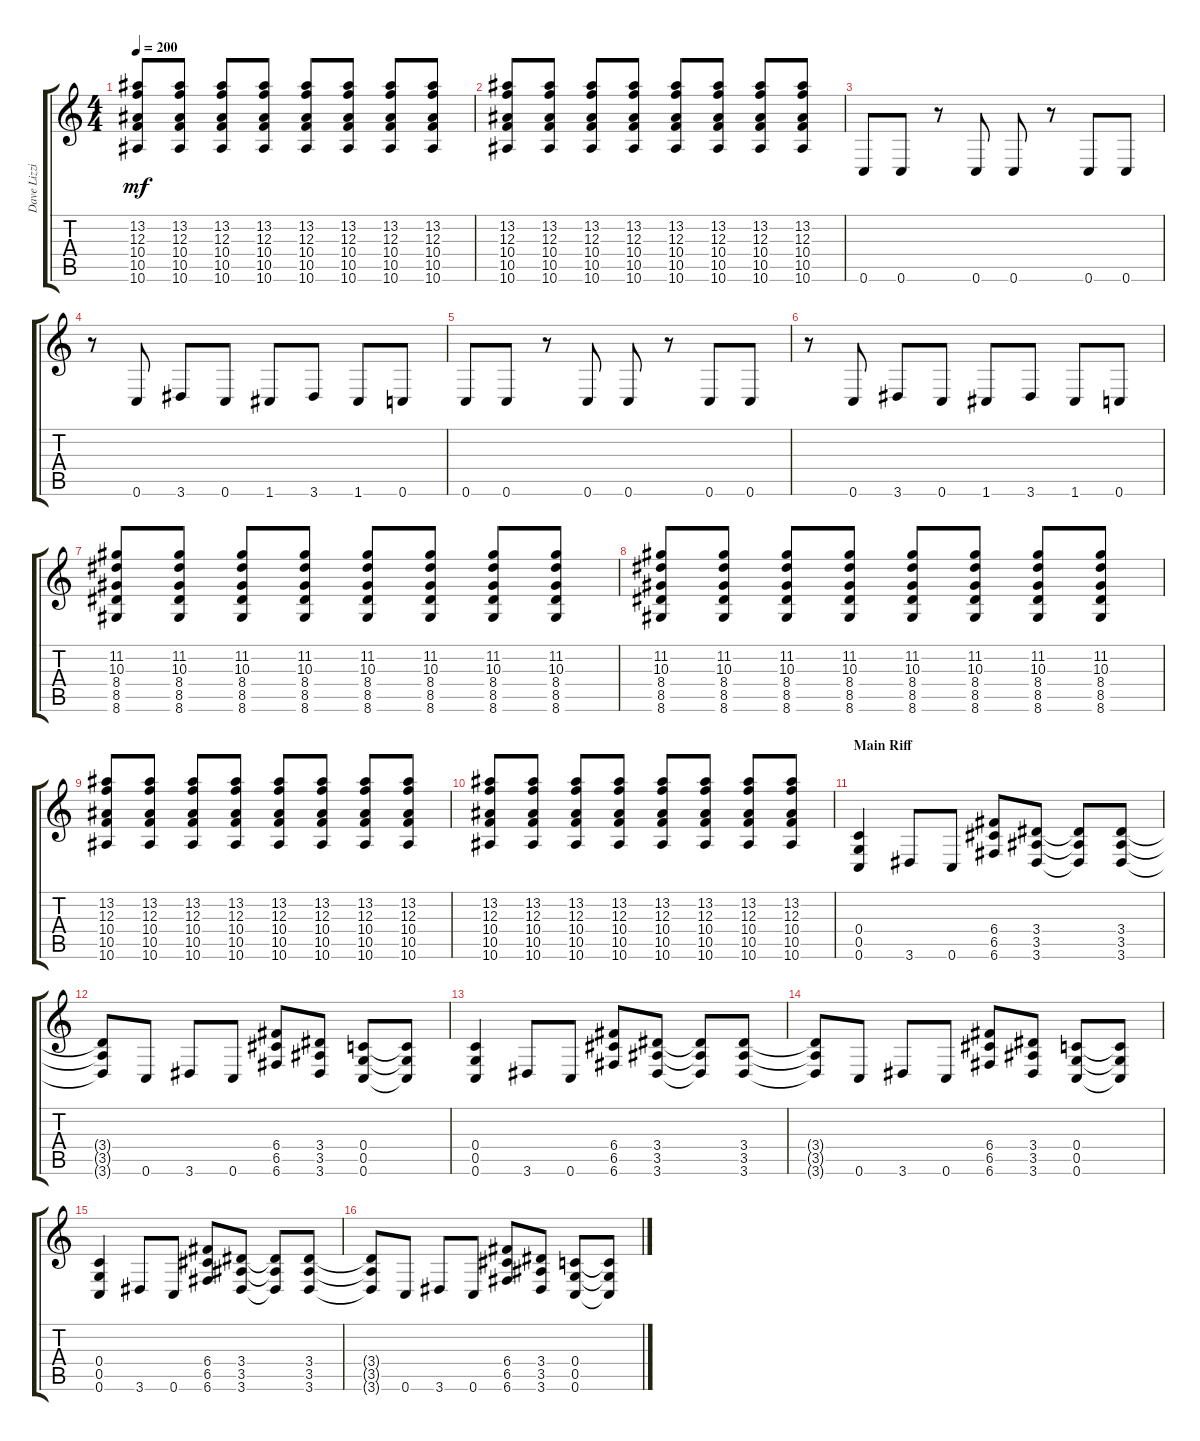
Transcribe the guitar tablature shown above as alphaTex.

\track ("Dave Lizzio" "Dave Lizzi") {instrument distortionguitar}
\staff {score tabs}
\tuning (D4 A3 F3 C3 G2 C2) {hide}
\ts (4 4)
\tempo 200
\clef g2
\ks c
(13.2 12.3 10.4 10.5 10.6).8{dy mf} (13.2 12.3 10.4 10.5 10.6).8 (13.2 12.3 10.4 10.5 10.6).8 (13.2 12.3 10.4 10.5 10.6).8 (13.2 12.3 10.4 10.5 10.6).8 (13.2 12.3 10.4 10.5 10.6).8 (13.2 12.3 10.4 10.5 10.6).8 (13.2 12.3 10.4 10.5 10.6).8 |
(13.2 12.3 10.4 10.5 10.6).8 (13.2 12.3 10.4 10.5 10.6).8 (13.2 12.3 10.4 10.5 10.6).8 (13.2 12.3 10.4 10.5 10.6).8 (13.2 12.3 10.4 10.5 10.6).8 (13.2 12.3 10.4 10.5 10.6).8 (13.2 12.3 10.4 10.5 10.6).8 (13.2 12.3 10.4 10.5 10.6).8 |
0.6.8 0.6.8 r.8 0.6.8 0.6.8 r.8 0.6.8 0.6.8 |
r.8 0.6.8 3.6.8 0.6.8 1.6.8 3.6.8 1.6.8 0.6.8 |
0.6.8 0.6.8 r.8 0.6.8 0.6.8 r.8 0.6.8 0.6.8 |
r.8 0.6.8 3.6.8 0.6.8 1.6.8 3.6.8 1.6.8 0.6.8 |
(11.2 10.3 8.4 8.5 8.6).8 (11.2 10.3 8.4 8.5 8.6).8 (11.2 10.3 8.4 8.5 8.6).8 (11.2 10.3 8.4 8.5 8.6).8 (11.2 10.3 8.4 8.5 8.6).8 (11.2 10.3 8.4 8.5 8.6).8 (11.2 10.3 8.4 8.5 8.6).8 (11.2 10.3 8.4 8.5 8.6).8 |
(11.2 10.3 8.4 8.5 8.6).8 (11.2 10.3 8.4 8.5 8.6).8 (11.2 10.3 8.4 8.5 8.6).8 (11.2 10.3 8.4 8.5 8.6).8 (11.2 10.3 8.4 8.5 8.6).8 (11.2 10.3 8.4 8.5 8.6).8 (11.2 10.3 8.4 8.5 8.6).8 (11.2 10.3 8.4 8.5 8.6).8 |
(13.2 12.3 10.4 10.5 10.6).8 (13.2 12.3 10.4 10.5 10.6).8 (13.2 12.3 10.4 10.5 10.6).8 (13.2 12.3 10.4 10.5 10.6).8 (13.2 12.3 10.4 10.5 10.6).8 (13.2 12.3 10.4 10.5 10.6).8 (13.2 12.3 10.4 10.5 10.6).8 (13.2 12.3 10.4 10.5 10.6).8 |
(13.2 12.3 10.4 10.5 10.6).8 (13.2 12.3 10.4 10.5 10.6).8 (13.2 12.3 10.4 10.5 10.6).8 (13.2 12.3 10.4 10.5 10.6).8 (13.2 12.3 10.4 10.5 10.6).8 (13.2 12.3 10.4 10.5 10.6).8 (13.2 12.3 10.4 10.5 10.6).8 (13.2 12.3 10.4 10.5 10.6).8 |
\section ("" "Main Riff")
(0.4 0.5 0.6).4 3.6.8 0.6.8 (6.4 6.5 6.6).8 (3.4 3.5 3.6).8 (3.4{t} 3.5{t} 3.6{t}).8 (3.4 3.5 3.6).8 |
(3.4{t} 3.5{t} 3.6{t}).8 0.6.8 3.6.8 0.6.8 (6.4 6.5 6.6).8 (3.4 3.5 3.6).8 (0.4 0.5 0.6).8 (0.4{t} 0.5{t} 0.6{t}).8 |
(0.4 0.5 0.6).4 3.6.8 0.6.8 (6.4 6.5 6.6).8 (3.4 3.5 3.6).8 (3.4{t} 3.5{t} 3.6{t}).8 (3.4 3.5 3.6).8 |
(3.4{t} 3.5{t} 3.6{t}).8 0.6.8 3.6.8 0.6.8 (6.4 6.5 6.6).8 (3.4 3.5 3.6).8 (0.4 0.5 0.6).8 (0.4{t} 0.5{t} 0.6{t}).8 |
(0.4 0.5 0.6).4 3.6.8 0.6.8 (6.4 6.5 6.6).8 (3.4 3.5 3.6).8 (3.4{t} 3.5{t} 3.6{t}).8 (3.4 3.5 3.6).8 |
(3.4{t} 3.5{t} 3.6{t}).8 0.6.8 3.6.8 0.6.8 (6.4 6.5 6.6).8 (3.4 3.5 3.6).8 (0.4 0.5 0.6).8 (0.4{t} 0.5{t} 0.6{t}).8
